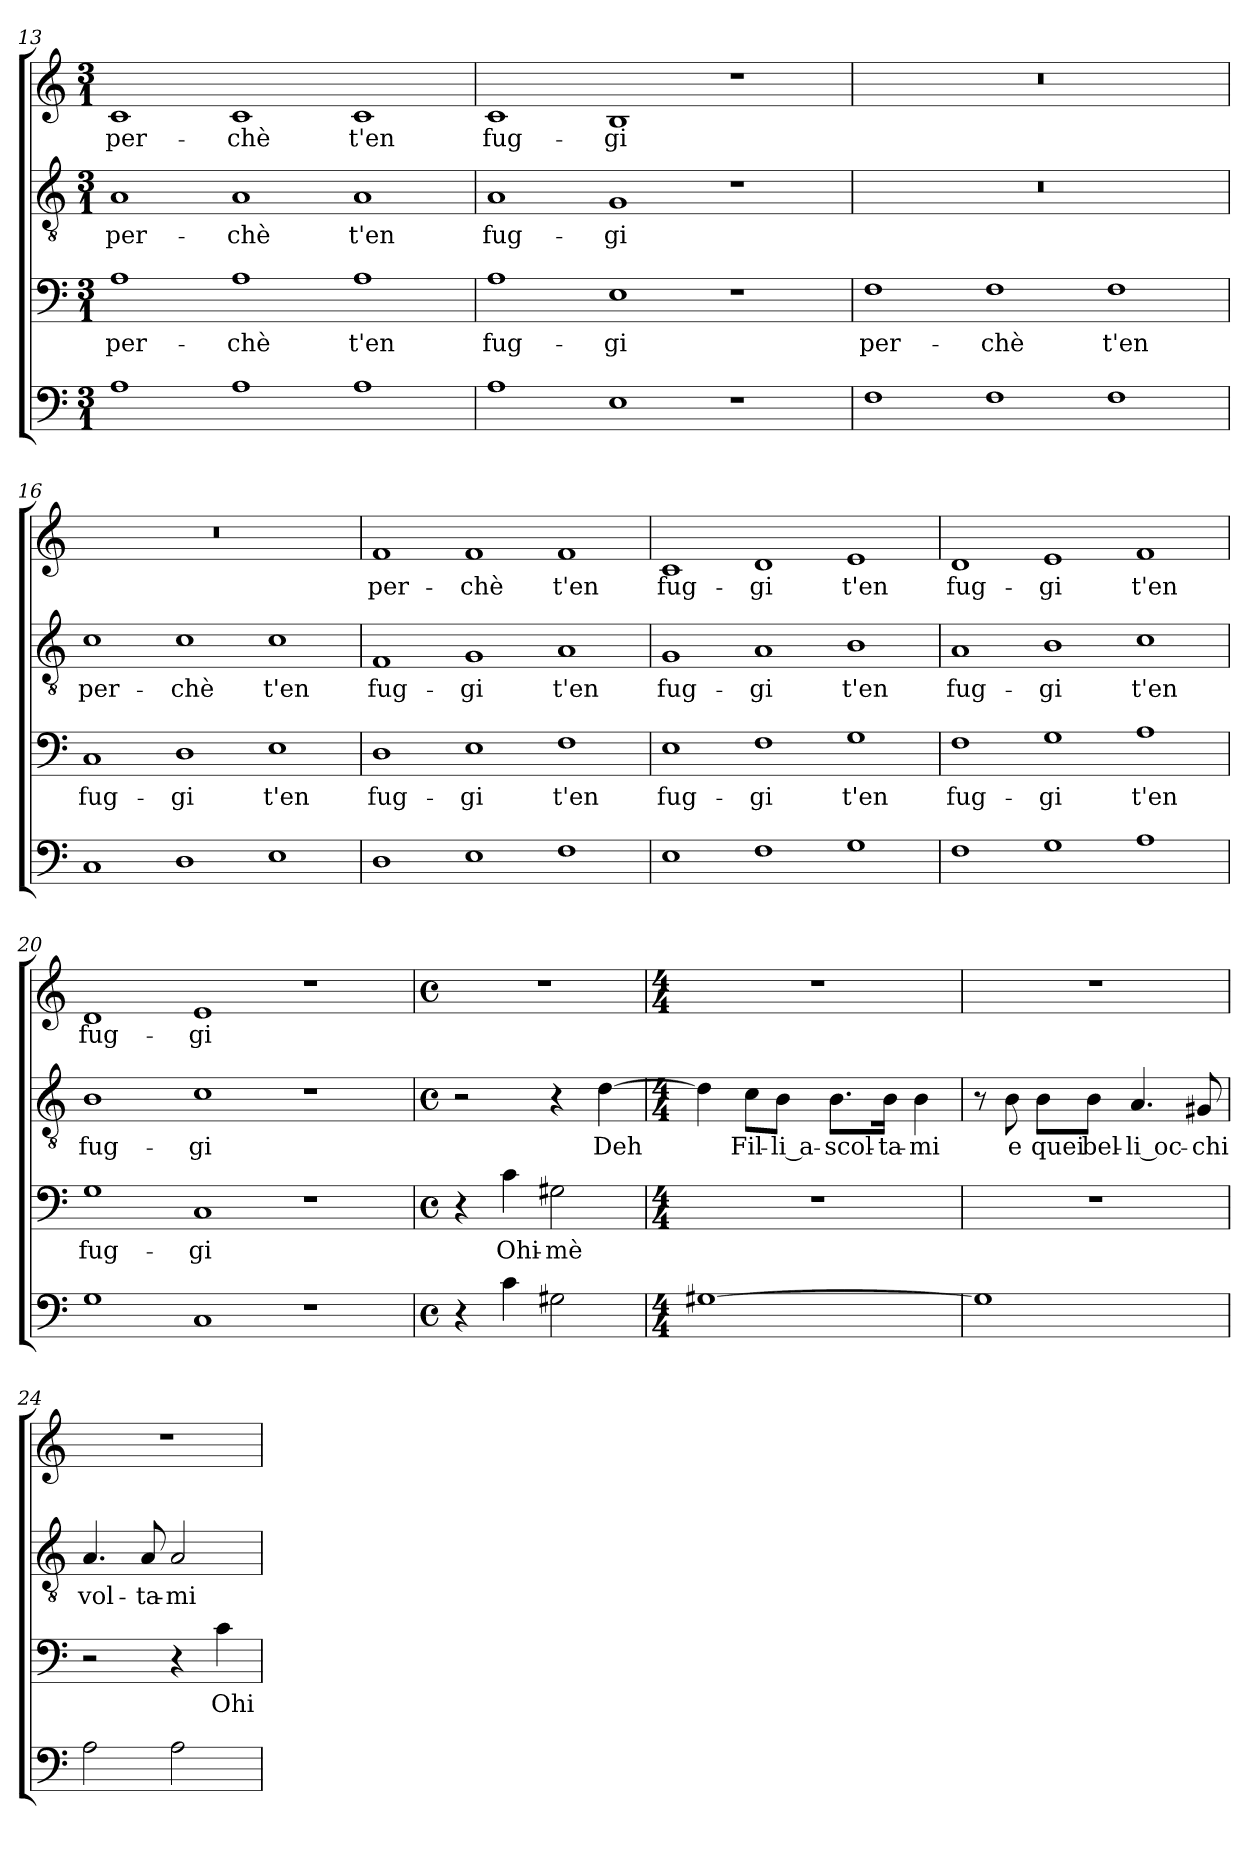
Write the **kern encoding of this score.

**kern	**kern	**text	**kern	**text	**kern	**text
*part4	*part3	*part3	*part2	*part2	*part1	*part1
*staff4	*staff3	*staff3	*staff2	*staff2	*staff1	*staff1
*clefF4	*clefF4	*	*clefGv2	*	*clefG2	*
*k[]	*k[]	*	*k[]	*	*k[]	*
*C:	*C:	*	*C:	*	*C:	*
*M3/1	*M3/1	*	*M3/1	*	*M3/1	*
=13	=13	=13	=13	=13	=13	=13
!	!	!LO:LY:b	!	!LO:LY:b	!	!LO:LY:b
1A	1A	per-	1A	per-	1c	per-
!	!	!LO:LY:b	!	!LO:LY:b	!	!LO:LY:b
1A	1A	-chè	1A	-chè	1c	-chè
!	!	!LO:LY:b	!	!LO:LY:b	!	!LO:LY:b
1A	1A	t'en	1A	t'en	1c	t'en
!!LO:PB:g=z
=14	=14	=14	=14	=14	=14	=14
!	!	!LO:LY:b	!	!LO:LY:b	!	!LO:LY:b
1A	1A	fug-	1A	fug-	1c	fug-
!	!	!LO:LY:b	!	!LO:LY:b	!	!LO:LY:b
1E	1E	-gi	1G	-gi	1B	-gi
1r	1r	.	1r	.	1r	.
=15	=15	=15	=15	=15	=15	=15
!	!	!LO:LY:b	!	!	!	!
1F	1F	per-	0.r	.	0.r	.
!	!	!LO:LY:b	!	!	!	!
1F	1F	-chè	.	.	.	.
!	!	!LO:LY:b	!	!	!	!
1F	1F	t'en	.	.	.	.
=16	=16	=16	=16	=16	=16	=16
!	!	!LO:LY:b	!	!LO:LY:b	!	!
1C	1C	fug-	1c	per-	0.r	.
!	!	!LO:LY:b	!	!LO:LY:b	!	!
1D	1D	-gi	1c	-chè	.	.
!	!	!LO:LY:b	!	!LO:LY:b	!	!
1E	1E	t'en	1c	t'en	.	.
=17	=17	=17	=17	=17	=17	=17
!	!	!LO:LY:b	!	!LO:LY:b	!	!LO:LY:b
1D	1D	fug-	1F	fug-	1f	per-
!	!	!LO:LY:b	!	!LO:LY:b	!	!LO:LY:b
1E	1E	-gi	1G	-gi	1f	-chè
!	!	!LO:LY:b	!	!LO:LY:b	!	!LO:LY:b
1F	1F	t'en	1A	t'en	1f	t'en
!!LO:LB:g=z
=18	=18	=18	=18	=18	=18	=18
!	!	!LO:LY:b	!	!LO:LY:b	!	!LO:LY:b
1E	1E	fug-	1G	fug-	1c	fug-
!	!	!LO:LY:b	!	!LO:LY:b	!	!LO:LY:b
1F	1F	-gi	1A	-gi	1d	-gi
!	!	!LO:LY:b	!	!LO:LY:b	!	!LO:LY:b
1G	1G	t'en	1B	t'en	1e	t'en
=19	=19	=19	=19	=19	=19	=19
!	!	!LO:LY:b	!	!LO:LY:b	!	!LO:LY:b
1F	1F	fug-	1A	fug-	1d	fug-
!	!	!LO:LY:b	!	!LO:LY:b	!	!LO:LY:b
1G	1G	-gi	1B	-gi	1e	-gi
!	!	!LO:LY:b	!	!LO:LY:b	!	!LO:LY:b
1A	1A	t'en	1c	t'en	1f	t'en
=20	=20	=20	=20	=20	=20	=20
!	!	!LO:LY:b	!	!LO:LY:b	!	!LO:LY:b
1G	1G	fug-	1B	fug-	1d	fug-
!	!	!LO:LY:b	!	!LO:LY:b	!	!LO:LY:b
1C	1C	-gi	1c	-gi	1e	-gi
1r	1r	.	1r	.	1r	.
=21	=21	=21	=21	=21	=21	=21
*M4/4	*M4/4	*	*M4/4	*	*M4/4	*
*met(c)	*met(c)	*	*met(c)	*	*met(c)	*
4r	4r	.	2r	.	1r	.
!	!	!LO:LY:b	!	!	!	!
4c\	4c\	Ohi-	.	.	.	.
!	!	!LO:LY:b	!	!	!	!
2G#X\	2G#X\	-mè	4r	.	.	.
!	!	!	!	!LO:LY:b	!	!
.	.	.	[4d\	Deh	.	.
!!LO:LB:g=z
=22	=22	=22	=22	=22	=22	=22
*M4/4	*M4/4	*	*M4/4	*	*M4/4	*
[1G#X	1r	.	4d\]	.	1r	.
!	!	!	!	!LO:LY:b	!	!
.	.	.	8c\L	Fil-	.	.
!	!	!	!	!LO:LY:b	!	!
.	.	.	8B\J	-li a-	.	.
!	!	!	!	!LO:LY:b	!	!
.	.	.	8.B\L	-scol-	.	.
!	!	!	!	!LO:LY:b	!	!
.	.	.	16B\Jk	-ta-	.	.
!	!	!	!	!LO:LY:b	!	!
.	.	.	4B\	-mi	.	.
=23	=23	=23	=23	=23	=23	=23
1G#]	1r	.	8r	.	1r	.
!	!	!	!	!LO:LY:b	!	!
.	.	.	8B\	e	.	.
!	!	!	!	!LO:LY:b	!	!
.	.	.	8B\L	quei	.	.
!	!	!	!	!LO:LY:b	!	!
.	.	.	8B\J	bel-	.	.
!	!	!	!	!LO:LY:b	!	!
.	.	.	4.A/	-li oc-	.	.
!	!	!	!	!LO:LY:b	!	!
.	.	.	8G#X/	-chi	.	.
=24	=24	=24	=24	=24	=24	=24
!	!	!	!	!LO:LY:b	!	!
2A\	2r	.	4.A/	vol-	1r	.
!	!	!	!	!LO:LY:b	!	!
.	.	.	8A/	-ta-	.	.
!	!	!	!	!LO:LY:b	!	!
2A\	4r	.	2A/	-mi	.	.
!	!	!LO:LY:b	!	!	!	!
.	4c\	Ohi-	.	.	.	.
=	=	=	=	=	=	=
*-	*-	*-	*-	*-	*-	*-
